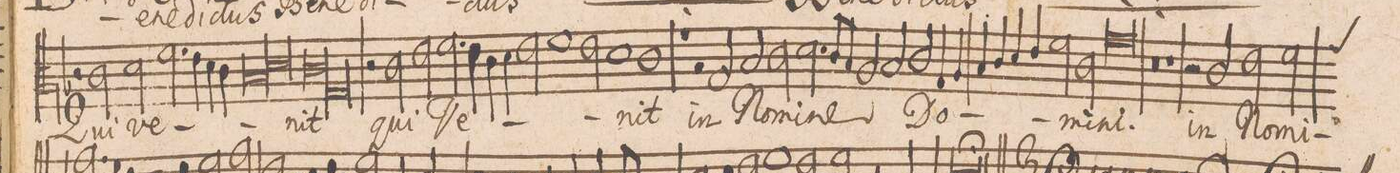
**kern	**text
*I"TENOR.	*
*clefC3	*
*k[b-]	*
*met(C|)	*
*M2/1	*
2r	.
2c\	Qui
2d\	ve-
2.f\	.
=113-	=113-
4e\	.
4d\	.
4c\	.
*lig	*
1B-	.
=114-	=114-
1d	.
*Xlig	*
*lig	*
1c	-nit
=115-	=115-
1G	.
*Xlig	*
2r	.
2c\	qui
=116-	=116-
2e\	Ve-
2.f\	.
4e\	.
4c\	.
4d\	.
=117-	=117-
2e\	.
1f	.
2e\	.
=118-	=118-
1d	.
1c	-nit
=119-	=119-
1r	.
2r	.
2G/	in
=120-	=120-
2B-/	No-
2c\	-mi-
2.d\	-ne
8c/L	.
8B-/J	.
=121-	=121-
2A/	.
2B-/	.
2c/	Do-
4G/	.
4A/	.
=122-	=122-
4B-/	.
4c/	.
4d/	.
4e/	.
2f\	.
2c\	-mi-
=123-	=123-
0g	-ni.
=124-	=124-
0r	.
=125-	=125-
1r	.
2r	.
2c\	in
=126-	=126-
2e\	No-
2f\	-mi-
*custos:g	*
*-	*-
